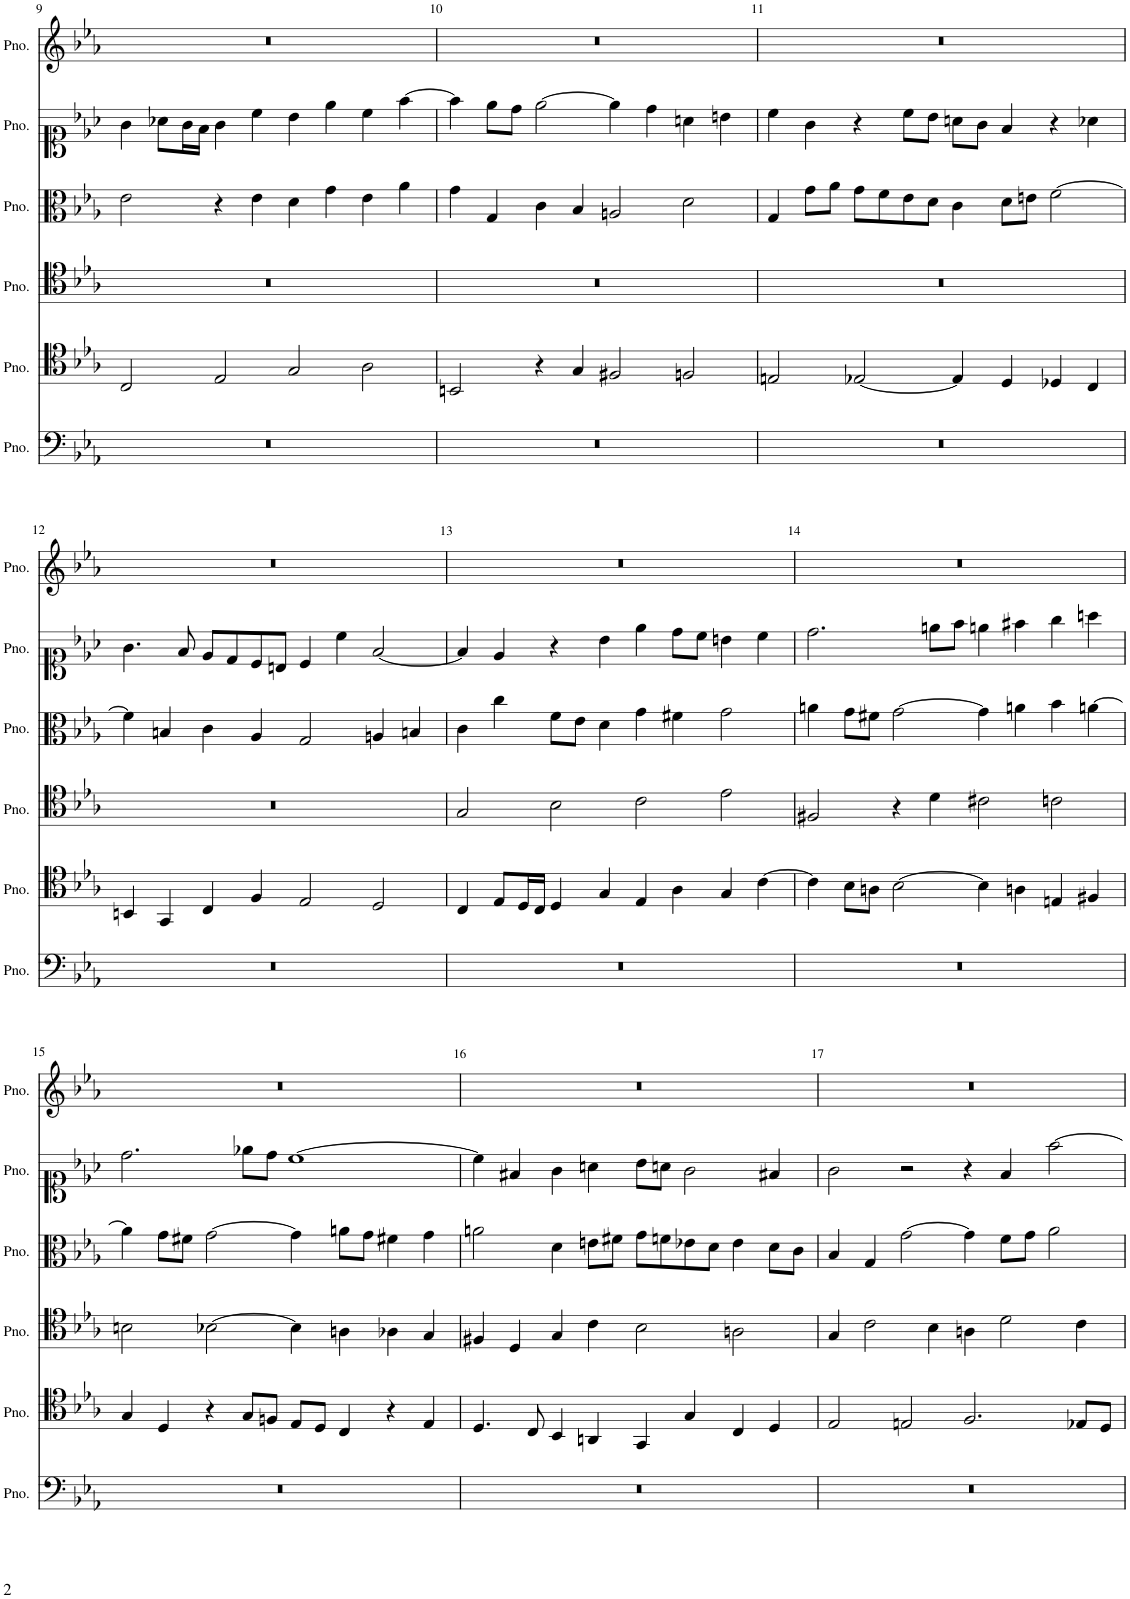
**kern	**kern	**kern	**kern	**kern	**kern
*part6	*part5	*part4	*part3	*part2	*part1
*staff6	*staff5	*staff4	*staff3	*staff2	*staff1
*I"Piano	*I"Piano	*I"Piano	*I"Piano	*I"Piano	*I"Piano
*I'Pno.	*I'Pno.	*I'Pno.	*I'Pno.	*I'Pno.	*I'Pno.
!!LO:PB:g=z
*clefF4	*clefC4	*clefC4	*clefC3	*clefC1	*clefG2
*	*	*	*	*	*Trd-7c-12
*k[b-e-a-]	*k[b-e-a-]	*k[b-e-a-]	*k[b-e-a-]	*k[b-e-a-]	*k[b-e-a-]
*M8/4	*M8/4	*M8/4	*M8/4	*M8/4	*M8/4
=9	=9	=9	=9	=9	=9
0r	2C/	0r	2e-\	4g\	0r
.	.	.	.	8a-X\L	.
.	.	.	.	16g\L	.
.	.	.	.	16f\JJ	.
.	2E-/	.	4r	4g\	.
.	.	.	4e-\	4cc\	.
.	2G/	.	4d\	4b-\	.
.	.	.	4g\	4ee-\	.
.	2A-\	.	4e-\	4cc\	.
.	.	.	4a-\	[4ff\	.
=10	=10	=10	=10	=10	=10
0r	2BBn/	0r	4g\	4ff\]	0r
.	.	.	4G/	8ee-\L	.
.	.	.	.	8dd\J	.
.	4r	.	4c\	[2ee-\	.
.	4G/	.	4B-/	.	.
.	2F#X/	.	2An/	4ee-\]	.
.	.	.	.	4dd\	.
.	2Fn/	.	2d\	4an\	.
.	.	.	.	4bn\	.
=11	=11	=11	=11	=11	=11
0r	2En/	0r	4G/	4cc\	0r
.	.	.	8g\L	4g\	.
.	.	.	8a-\J	.	.
.	[2E-X/	.	8g\L	4r	.
.	.	.	8f\	.	.
.	.	.	8e-\	8cc\L	.
.	.	.	8d\J	8b-\J	.
.	4E-/]	.	4c\	8an\L	.
.	.	.	.	8g\J	.
.	4D/	.	8d\L	4f/	.
.	.	.	8en\J	.	.
.	4D-X/	.	[2f\	4r	.
.	4C/	.	.	4a-X\	.
!!LO:LB:g=z
=12	=12	=12	=12	=12	=12
0r	4BBn/	0r	4f\]	4.g\	0r
.	4GG/	.	4Bn/	.	.
.	.	.	.	8f/	.
.	4C/	.	4c\	8e-/L	.
.	.	.	.	8d/	.
.	4F/	.	4A-/	8c/	.
.	.	.	.	8Bn/J	.
.	2E-/	.	2G/	4c/	.
.	.	.	.	4cc\	.
.	2D/	.	4An/	[2f/	.
.	.	.	4Bn/	.	.
=13	=13	=13	=13	=13	=13
0r	4C/	2G/	4c\	4f/]	0r
.	8E-/L	.	4cc\	4e-/	.
.	16D/L	.	.	.	.
.	16C/JJ	.	.	.	.
.	4D/	2B-\	8f\L	4r	.
.	.	.	8e-\J	.	.
.	4G/	.	4d\	4b-\	.
.	4E-/	2c\	4g\	4ee-\	.
.	4A-\	.	4f#X\	8dd\L	.
.	.	.	.	8cc\J	.
.	4G/	2e-\	2g\	4bn\	.
.	[4c\	.	.	4cc\	.
=14	=14	=14	=14	=14	=14
0r	4c\]	2F#X/	4an\	2.dd\	0r
.	8B-\L	.	8g\L	.	.
.	8An\J	.	8f#X\J	.	.
.	[2B-\	4r	[2g\	.	.
.	.	4d\	.	8een\L	.
.	.	.	.	8ff\J	.
.	4B-\]	2c#X\	4g\]	4een\	.
.	4An\	.	4an\	4ff#X\	.
.	4En/	2cn\	4b-\	4gg\	.
.	4F#X/	.	[4an\	4aan\	.
!!LO:LB:g=z
=15	=15	=15	=15	=15	=15
0r	4G/	2Bn\	4a\]	2.dd\	0r
.	4D/	.	8g\L	.	.
.	.	.	8f#X\J	.	.
.	4r	[2B-X\	[2g\	.	.
.	8G/L	.	.	8ee-X\L	.
.	8Fn/J	.	.	8dd\J	.
.	8E-/L	4B-\]	4g\]	[1cc	.
.	8D/J	.	.	.	.
.	4C/	4An\	8an\L	.	.
.	.	.	8g\J	.	.
.	4r	4A-X\	4f#X\	.	.
.	4E-/	4G/	4g\	.	.
=16	=16	=16	=16	=16	=16
0r	4.D/	4F#X/	2an\	4cc\]	0r
.	.	4D/	.	4f#X/	.
.	8C/	.	.	.	.
.	4BB-/	4G/	4d\	4g\	.
.	4AAn/	4c\	8en\L	4an\	.
.	.	.	8f#X\J	.	.
.	4GG/	2B-\	8g\L	8b-\L	.
.	.	.	8fn\	8an\J	.
.	4G/	.	8e-X\	2g\	.
.	.	.	8d\J	.	.
.	4C/	2An\	4e-\	.	.
.	4D/	.	8d\L	4f#X/	.
.	.	.	8c\J	.	.
=17	=17	=17	=17	=17	=17
0r	2E-/	4G/	4B-/	2g\	0r
.	.	2c\	4G/	.	.
.	2En/	.	[2g\	2r	.
.	.	4B-\	.	.	.
.	2.F/	4An\	4g\]	4r	.
.	.	2d\	8f\L	4f/	.
.	.	.	8g\J	.	.
.	.	.	2a-\	[2ff\	.
.	8E-X/L	4c\	.	.	.
.	8D/J	.	.	.	.
=	=	=	=	=	=
*-	*-	*-	*-	*-	*-
